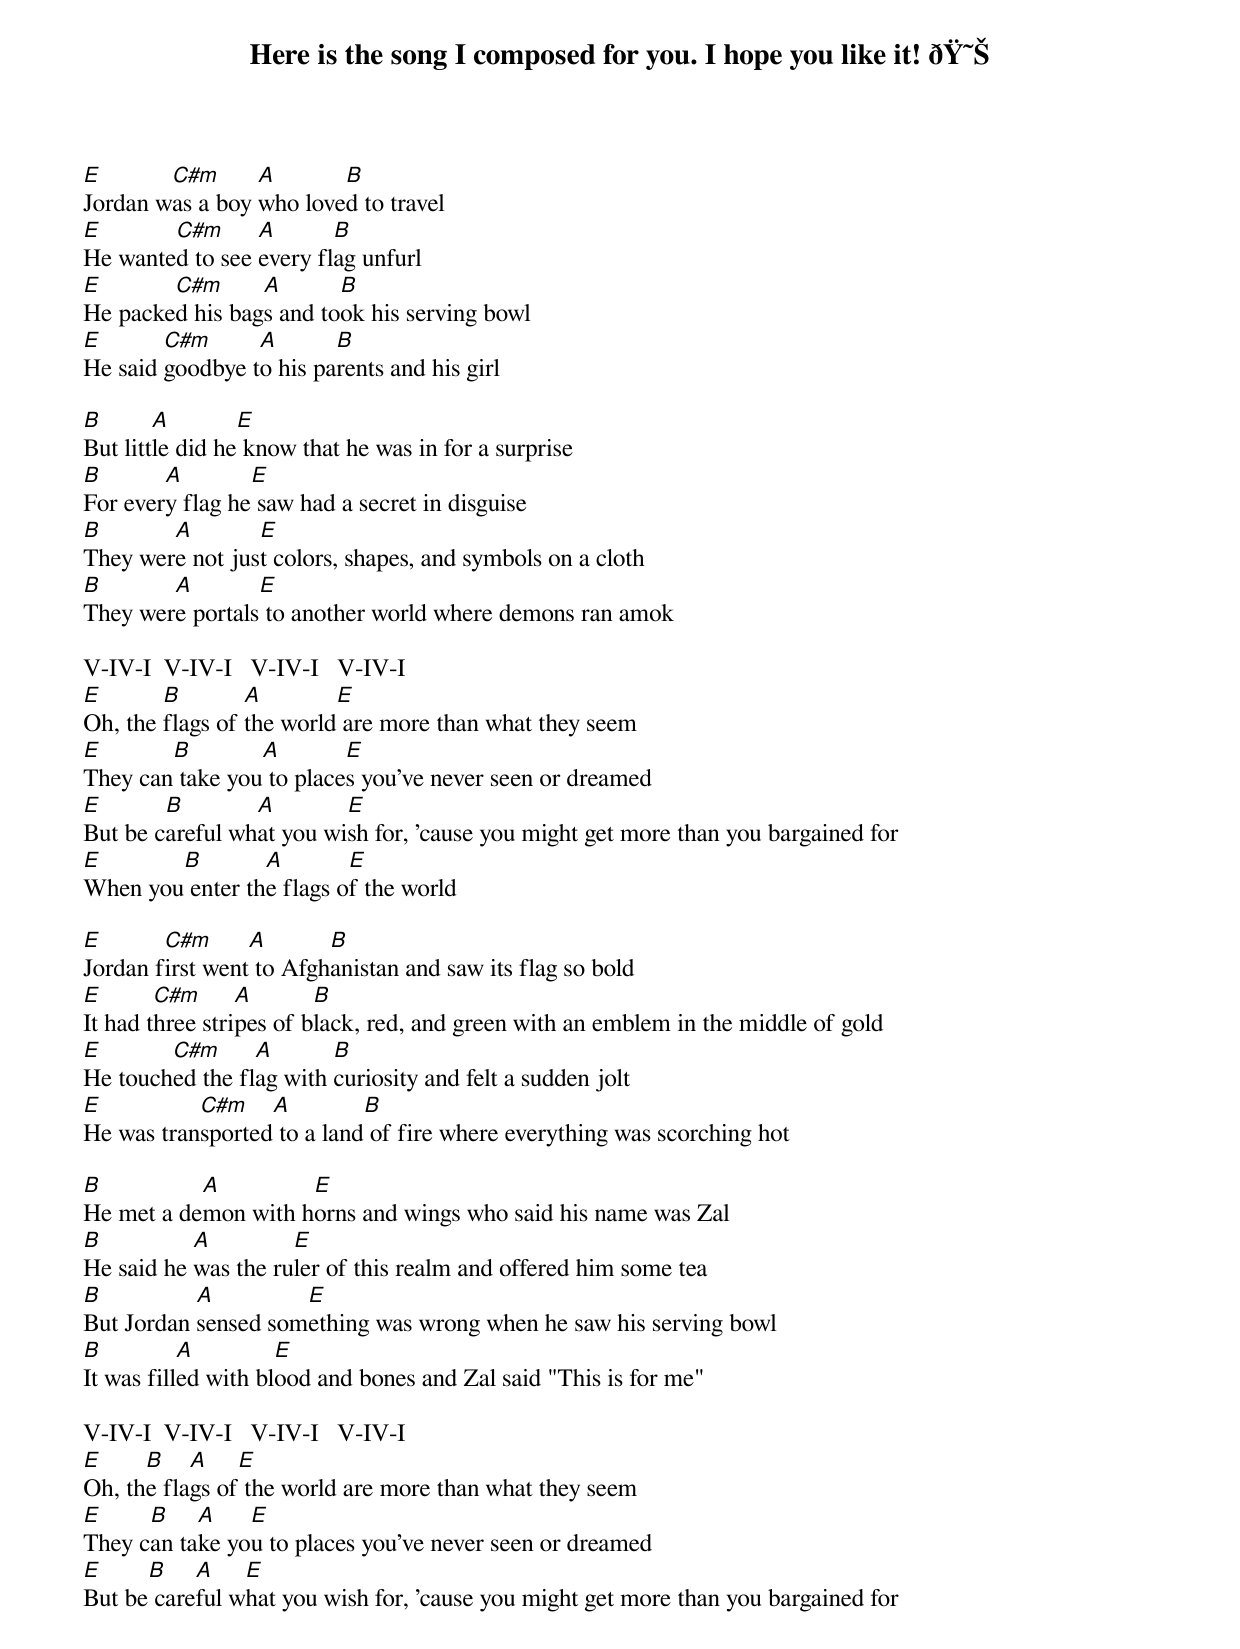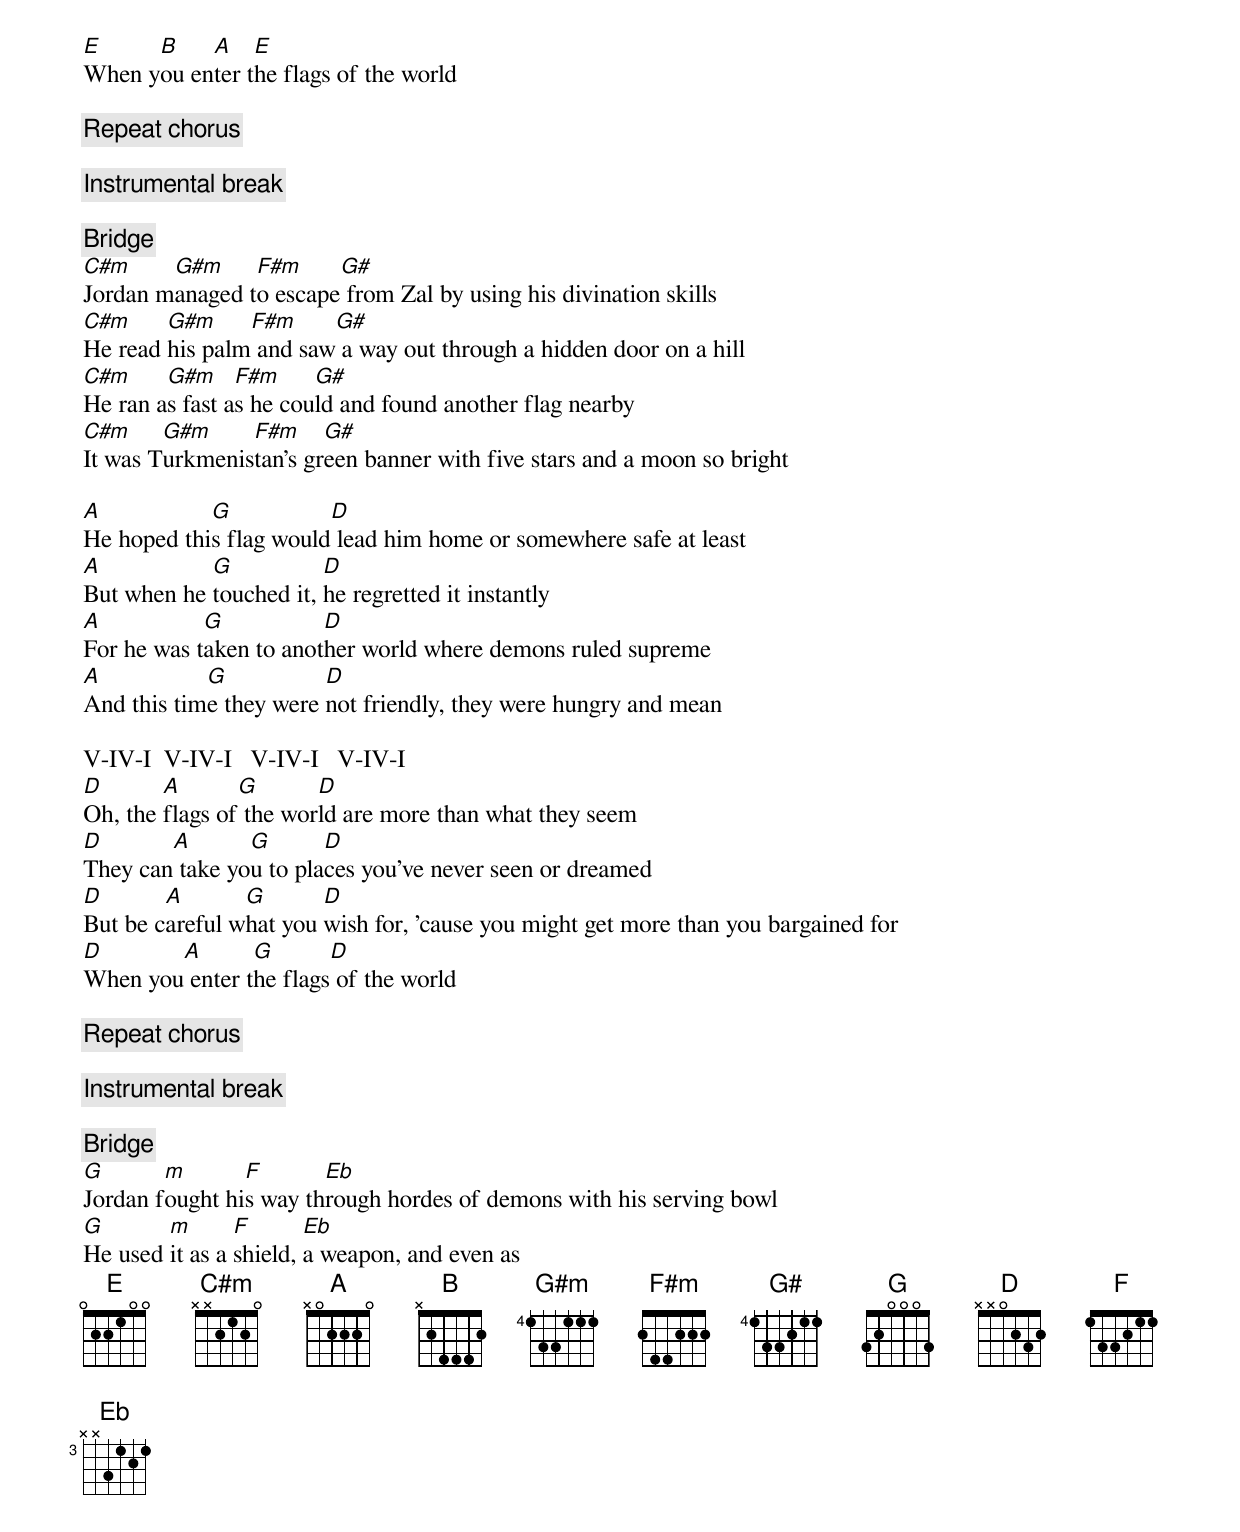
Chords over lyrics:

Here is the song I composed for you. I hope you like it! ðŸ˜Š

E       C#m      A       B
Jordan was a boy who loved to travel
E       C#m      A       B
He wanted to see every flag unfurl
E       C#m      A       B
He packed his bags and took his serving bowl
E       C#m      A       B
He said goodbye to his parents and his girl

B       A        E
But little did he know that he was in for a surprise
B       A        E
For every flag he saw had a secret in disguise
B       A        E
They were not just colors, shapes, and symbols on a cloth
B       A        E
They were portals to another world where demons ran amok

V-IV-I  V-IV-I   V-IV-I   V-IV-I
E       B        A        E
Oh, the flags of the world are more than what they seem
E       B        A        E
They can take you to places you've never seen or dreamed
E       B        A        E
But be careful what you wish for, 'cause you might get more than you bargained for
E       B        A        E
When you enter the flags of the world

E       C#m      A       B
Jordan first went to Afghanistan and saw its flag so bold
E       C#m      A       B
It had three stripes of black, red, and green with an emblem in the middle of gold
E       C#m      A       B
He touched the flag with curiosity and felt a sudden jolt
E          C#m    A         B
He was transported to a land of fire where everything was scorching hot

B          A         E
He met a demon with horns and wings who said his name was Zal
B          A         E
He said he was the ruler of this realm and offered him some tea
B          A         E
But Jordan sensed something was wrong when he saw his serving bowl
B          A         E
It was filled with blood and bones and Zal said "This is for me"

V-IV-I  V-IV-I   V-IV-I   V-IV-I
E     B    A    E
Oh, the flags of the world are more than what they seem
E     B    A    E
They can take you to places you've never seen or dreamed
E     B    A    E
But be careful what you wish for, 'cause you might get more than you bargained for
E     B    A    E
When you enter the flags of the world

[Repeat chorus]

[Instrumental break]

[Bridge]
C#m     G#m     F#m     G#
Jordan managed to escape from Zal by using his divination skills
C#m     G#m     F#m     G#
He read his palm and saw a way out through a hidden door on a hill
C#m     G#m     F#m     G#
He ran as fast as he could and found another flag nearby
C#m     G#m     F#m     G#
It was Turkmenistan's green banner with five stars and a moon so bright

A           G           D
He hoped this flag would lead him home or somewhere safe at least
A           G           D
But when he touched it, he regretted it instantly
A           G           D
For he was taken to another world where demons ruled supreme
A           G           D
And this time they were not friendly, they were hungry and mean

V-IV-I  V-IV-I   V-IV-I   V-IV-I
D  	A	G	D
Oh, the flags of the world are more than what they seem
D	A	G	D
They can take you to places you've never seen or dreamed
D	A	G	D
But be careful what you wish for, 'cause you might get more than you bargained for
D	A	G	D
When you enter the flags of the world

[Repeat chorus]

[Instrumental break]

[Bridge]
G	m	F	Eb
Jordan fought his way through hordes of demons with his serving bowl
G	m	F	Eb
He used it as a shield, a weapon, and even as
